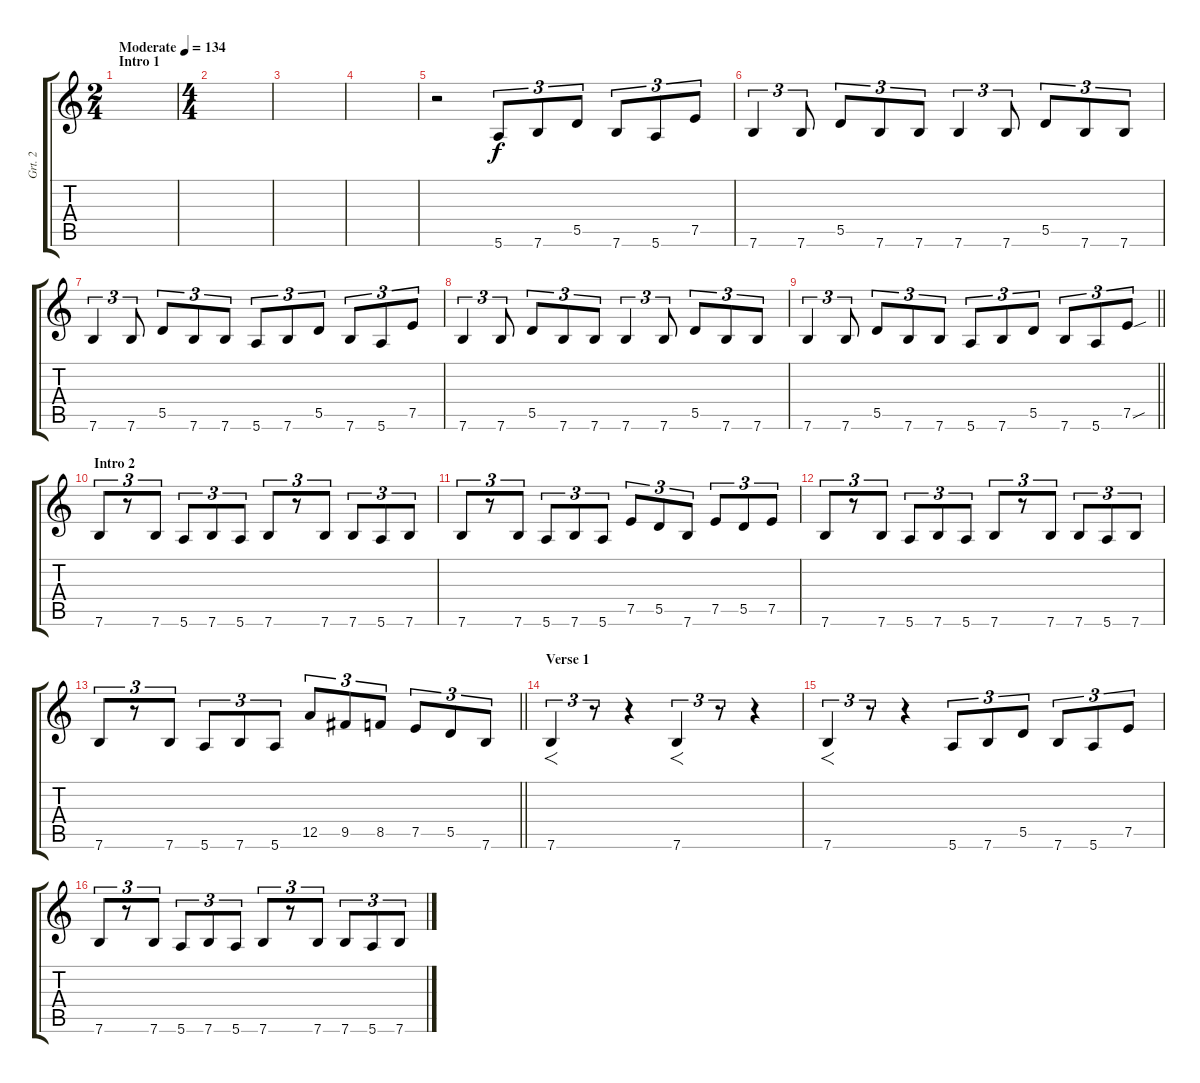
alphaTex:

\track ("Grt. 2" "Grt. 2") {instrument distortionguitar}
\staff {score tabs}
\tuning (E4 B3 G3 D3 A2 E2) {hide}
\ts (2 4)
\section ("" "Intro 1")
\tempo (134 "Moderate")
\clef g2
\ks c
|
\ts (4 4)
|
|
|
r.2 5.6.8{tu (3 2)} 7.6.8{tu (3 2)} 5.5.8{tu (3 2)} 7.6.8{tu (3 2)} 5.6.8{tu (3 2)} 7.5.8{tu (3 2)} |
7.6.4{tu (3 2)} 7.6.8{tu (3 2)} 5.5.8{tu (3 2)} 7.6.8{tu (3 2)} 7.6.8{tu (3 2)} 7.6.4{tu (3 2)} 7.6.8{tu (3 2)} 5.5.8{tu (3 2)} 7.6.8{tu (3 2)} 7.6.8{tu (3 2)} |
7.6.4{tu (3 2)} 7.6.8{tu (3 2)} 5.5.8{tu (3 2)} 7.6.8{tu (3 2)} 7.6.8{tu (3 2)} 5.6.8{tu (3 2)} 7.6.8{tu (3 2)} 5.5.8{tu (3 2)} 7.6.8{tu (3 2)} 5.6.8{tu (3 2)} 7.5.8{tu (3 2)} |
7.6.4{tu (3 2)} 7.6.8{tu (3 2)} 5.5.8{tu (3 2)} 7.6.8{tu (3 2)} 7.6.8{tu (3 2)} 7.6.4{tu (3 2)} 7.6.8{tu (3 2)} 5.5.8{tu (3 2)} 7.6.8{tu (3 2)} 7.6.8{tu (3 2)} |
\barLineRight lightlight
7.6.4{tu (3 2)} 7.6.8{tu (3 2)} 5.5.8{tu (3 2)} 7.6.8{tu (3 2)} 7.6.8{tu (3 2)} 5.6.8{tu (3 2)} 7.6.8{tu (3 2)} 5.5.8{tu (3 2)} 7.6.8{tu (3 2)} 5.6.8{tu (3 2)} 7.5{sou}.8{tu (3 2)} |
\section ("" "Intro 2")
7.6.8{tu (3 2)} r.8{tu (3 2)} 7.6.8{tu (3 2)} 5.6.8{tu (3 2)} 7.6.8{tu (3 2)} 5.6.8{tu (3 2)} 7.6.8{tu (3 2)} r.8{tu (3 2)} 7.6.8{tu (3 2)} 7.6.8{tu (3 2)} 5.6.8{tu (3 2)} 7.6.8{tu (3 2)} |
7.6.8{tu (3 2)} r.8{tu (3 2)} 7.6.8{tu (3 2)} 5.6.8{tu (3 2)} 7.6.8{tu (3 2)} 5.6.8{tu (3 2)} 7.5.8{tu (3 2)} 5.5.8{tu (3 2)} 7.6.8{tu (3 2)} 7.5.8{tu (3 2)} 5.5.8{tu (3 2)} 7.5.8{tu (3 2)} |
7.6.8{tu (3 2)} r.8{tu (3 2)} 7.6.8{tu (3 2)} 5.6.8{tu (3 2)} 7.6.8{tu (3 2)} 5.6.8{tu (3 2)} 7.6.8{tu (3 2)} r.8{tu (3 2)} 7.6.8{tu (3 2)} 7.6.8{tu (3 2)} 5.6.8{tu (3 2)} 7.6.8{tu (3 2)} |
\barLineRight lightlight
7.6.8{tu (3 2)} r.8{tu (3 2)} 7.6.8{tu (3 2)} 5.6.8{tu (3 2)} 7.6.8{tu (3 2)} 5.6.8{tu (3 2)} 12.5.8{tu (3 2)} 9.5.8{tu (3 2)} 8.5.8{tu (3 2)} 7.5.8{tu (3 2)} 5.5.8{tu (3 2)} 7.6.8{tu (3 2)} |
\section ("" "Verse 1")
7.6.4{f tu (3 2)} r.8{tu (3 2)} r.4 7.6.4{f tu (3 2)} r.8{tu (3 2)} r.4 |
7.6.4{f tu (3 2)} r.8{tu (3 2)} r.4 5.6.8{tu (3 2)} 7.6.8{tu (3 2)} 5.5.8{tu (3 2)} 7.6.8{tu (3 2)} 5.6.8{tu (3 2)} 7.5.8{tu (3 2)} |
7.6.8{tu (3 2)} r.8{tu (3 2)} 7.6.8{tu (3 2)} 5.6.8{tu (3 2)} 7.6.8{tu (3 2)} 5.6.8{tu (3 2)} 7.6.8{tu (3 2)} r.8{tu (3 2)} 7.6.8{tu (3 2)} 7.6.8{tu (3 2)} 5.6.8{tu (3 2)} 7.6.8{tu (3 2)}
